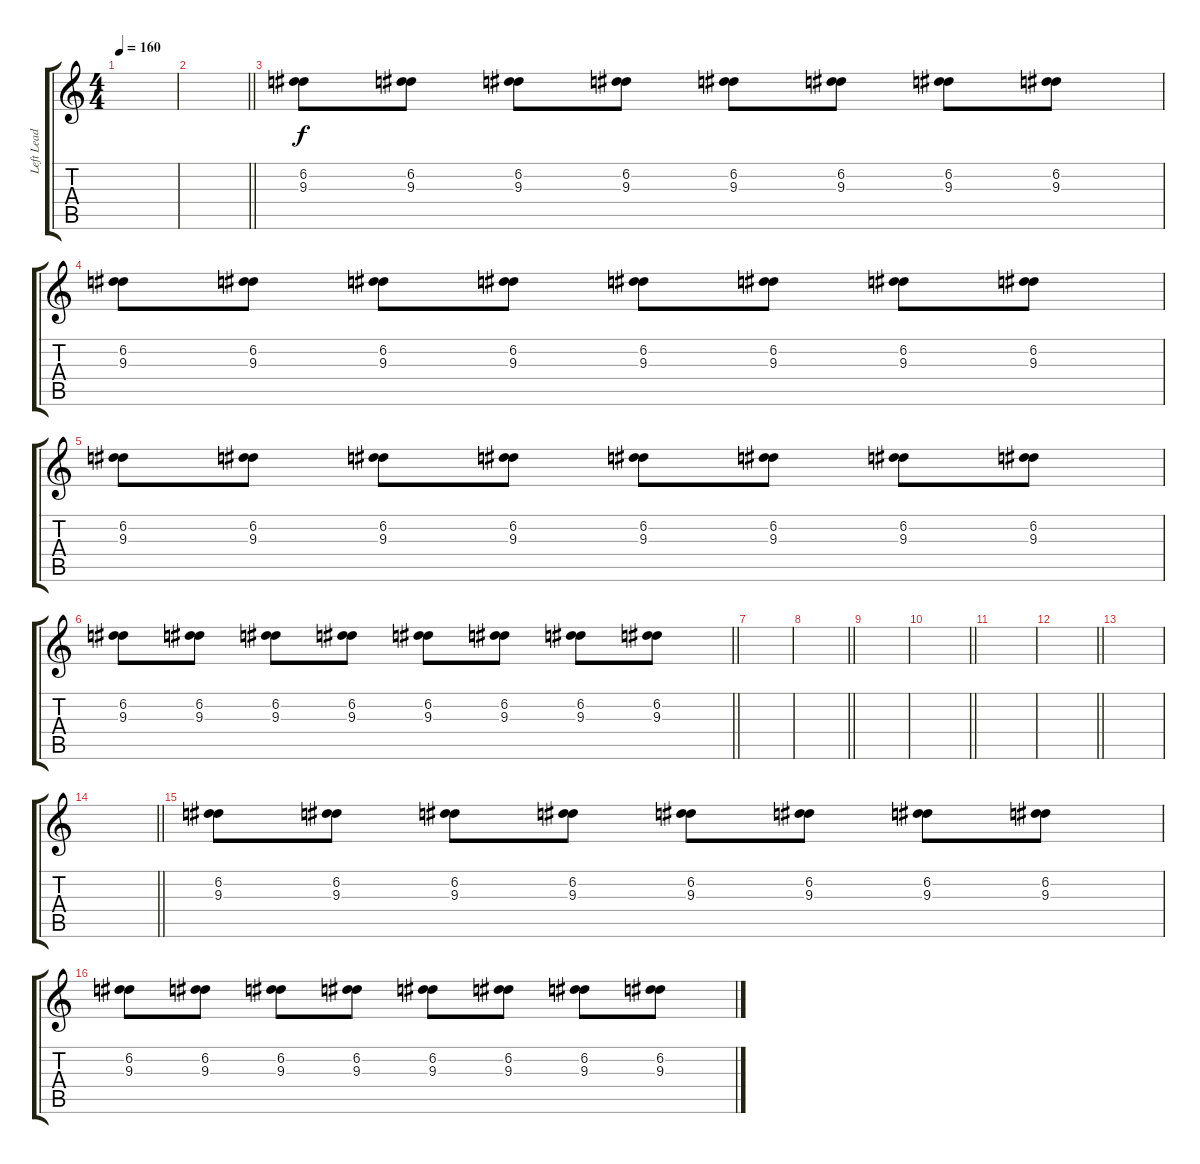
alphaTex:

\track ("Left Lead" "Left Lead") {instrument distortionguitar}
\staff {score tabs}
\tuning (D4 A3 F3 C3 G2 C2) {hide}
\ts (4 4)
\tempo 160
\clef g2
\ks c
|
\barLineRight lightlight
|
\section ("" "")
(6.2 9.3).8 (6.2 9.3).8 (6.2 9.3).8 (6.2 9.3).8 (6.2 9.3).8 (6.2 9.3).8 (6.2 9.3).8 (6.2 9.3).8 |
(6.2 9.3).8 (6.2 9.3).8 (6.2 9.3).8 (6.2 9.3).8 (6.2 9.3).8 (6.2 9.3).8 (6.2 9.3).8 (6.2 9.3).8 |
(6.2 9.3).8 (6.2 9.3).8 (6.2 9.3).8 (6.2 9.3).8 (6.2 9.3).8 (6.2 9.3).8 (6.2 9.3).8 (6.2 9.3).8 |
\barLineRight lightlight
(6.2 9.3).8 (6.2 9.3).8 (6.2 9.3).8 (6.2 9.3).8 (6.2 9.3).8 (6.2 9.3).8 (6.2 9.3).8 (6.2 9.3).8 |
\section ("" "")
|
\barLineRight lightlight
|
|
\barLineRight lightlight
|
|
\barLineRight lightlight
|
|
\barLineRight lightlight
|
\section ("" "")
(6.2 9.3).8 (6.2 9.3).8 (6.2 9.3).8 (6.2 9.3).8 (6.2 9.3).8 (6.2 9.3).8 (6.2 9.3).8 (6.2 9.3).8 |
(6.2 9.3).8 (6.2 9.3).8 (6.2 9.3).8 (6.2 9.3).8 (6.2 9.3).8 (6.2 9.3).8 (6.2 9.3).8 (6.2 9.3).8
